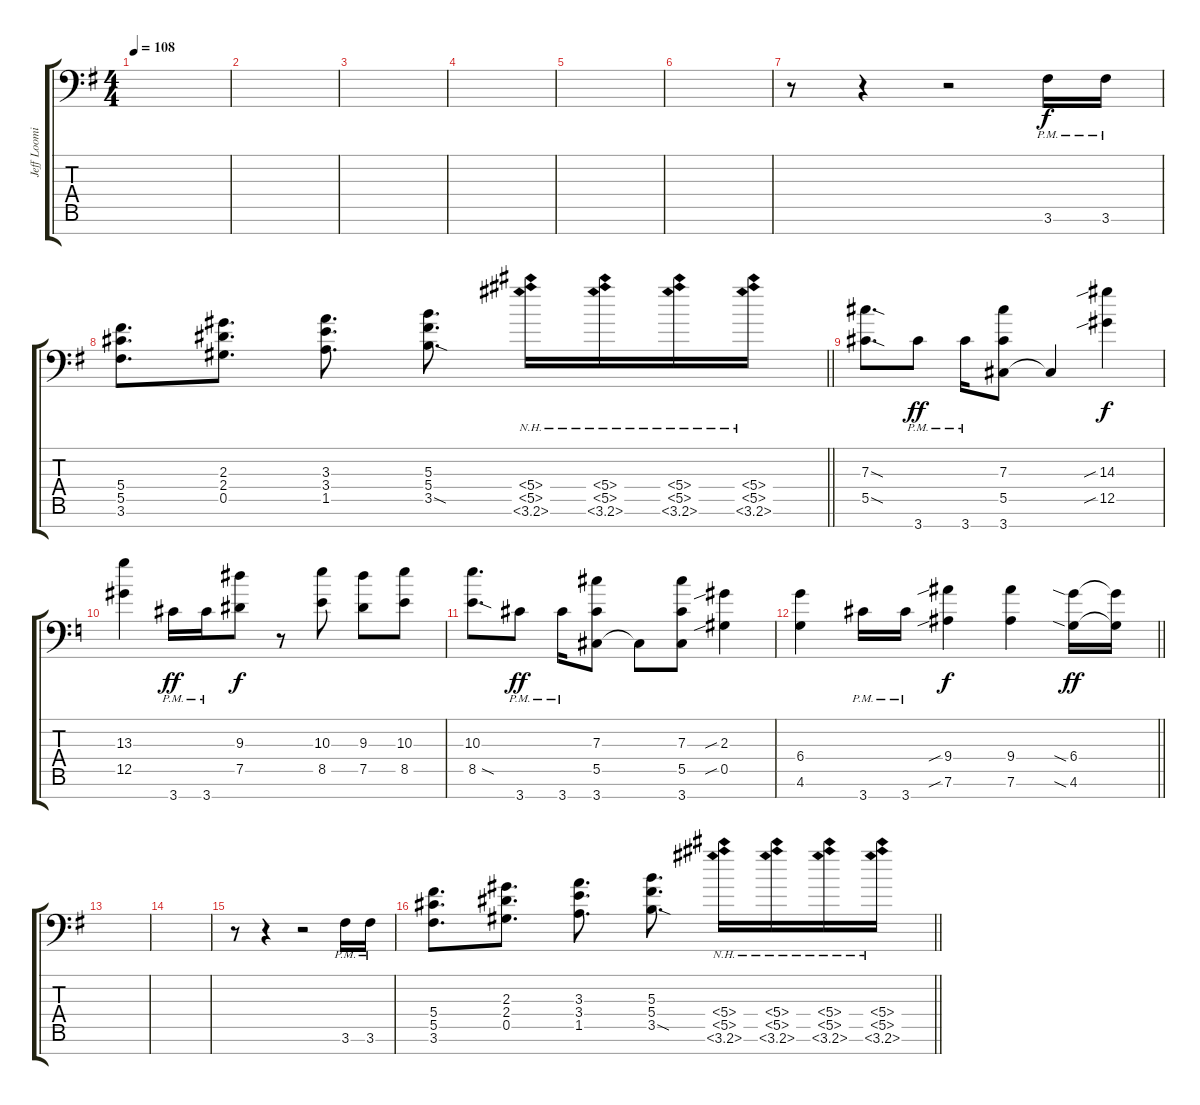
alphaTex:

\track ("Jeff Loomis Rhythm" "Jeff Loomi") {instrument distortionguitar}
\staff {score tabs}
\tuning (Eb4 Bb3 Gb3 Db3 Ab2 Eb2 Bb1) {hide}
\ts (4 4)
\tempo 108
\clef f4
\ks g
|
|
|
|
|
|
r.8 r.4 r.2 3.6{pm}.16 3.6{pm}.16 |
\barLineRight lightlight
(5.4 5.5 3.6).8{d} (2.3 2.4 0.5).8{d} (3.3 3.4 1.5).8{d} (5.3 5.4 3.5{sod}).8{d} (5.4{nh} 5.5{nh} 3.6{nh}).16 (5.4{nh} 5.5{nh} 3.6{nh}).16 (5.4{nh} 5.5{nh} 3.6{nh}).16 (5.4{nh} 5.5{nh} 3.6{nh}).16 |
(7.3{sod} 5.5{sod}).8{d dy f} 3.7{pm}.8{ot 8vb dy ff} 3.7{pm}.16{ot 8vb} (7.3 5.5 3.7).8 3.7{t}.4 (14.3{sib} 12.5{sib}).4{dy f} |
\ks c
(13.3 12.5).4 3.7{pm}.16{ot 8vb dy ff} 3.7{pm}.16{ot 8vb} (9.3 7.5).8{dy f} r.8 (10.3 8.5).8 (9.3 7.5).8 (10.3 8.5).8 |
(10.3 8.5{sod}).8{d} 3.7{pm}.8{ot 8vb dy ff} 3.7{pm}.16{ot 8vb} (7.3 5.5 3.7).8 3.7{t}.8 (7.3 5.5 3.7).8 (2.3{sib} 0.5{sib}).4 |
\barLineRight lightlight
(6.4 4.6).4 3.7{pm}.16{ot 8vb} 3.7{pm}.16{ot 8vb} (9.4{sib} 7.6{sib}).4{dy f} (9.4 7.6).4 (6.4{sia} 4.6{sia}).16{dy ff} (6.4{t} 4.6{t}).16 |
\ks g
|
|
r.8 r.4 r.2 3.6{pm}.16 3.6{pm}.16 |
\barLineRight lightlight
(5.4 5.5 3.6).8{d} (2.3 2.4 0.5).8{d} (3.3 3.4 1.5).8{d} (5.3 5.4 3.5{sod}).8{d} (5.4{nh} 5.5{nh} 3.6{nh}).16 (5.4{nh} 5.5{nh} 3.6{nh}).16 (5.4{nh} 5.5{nh} 3.6{nh}).16 (5.4{nh} 5.5{nh} 3.6{nh}).16
